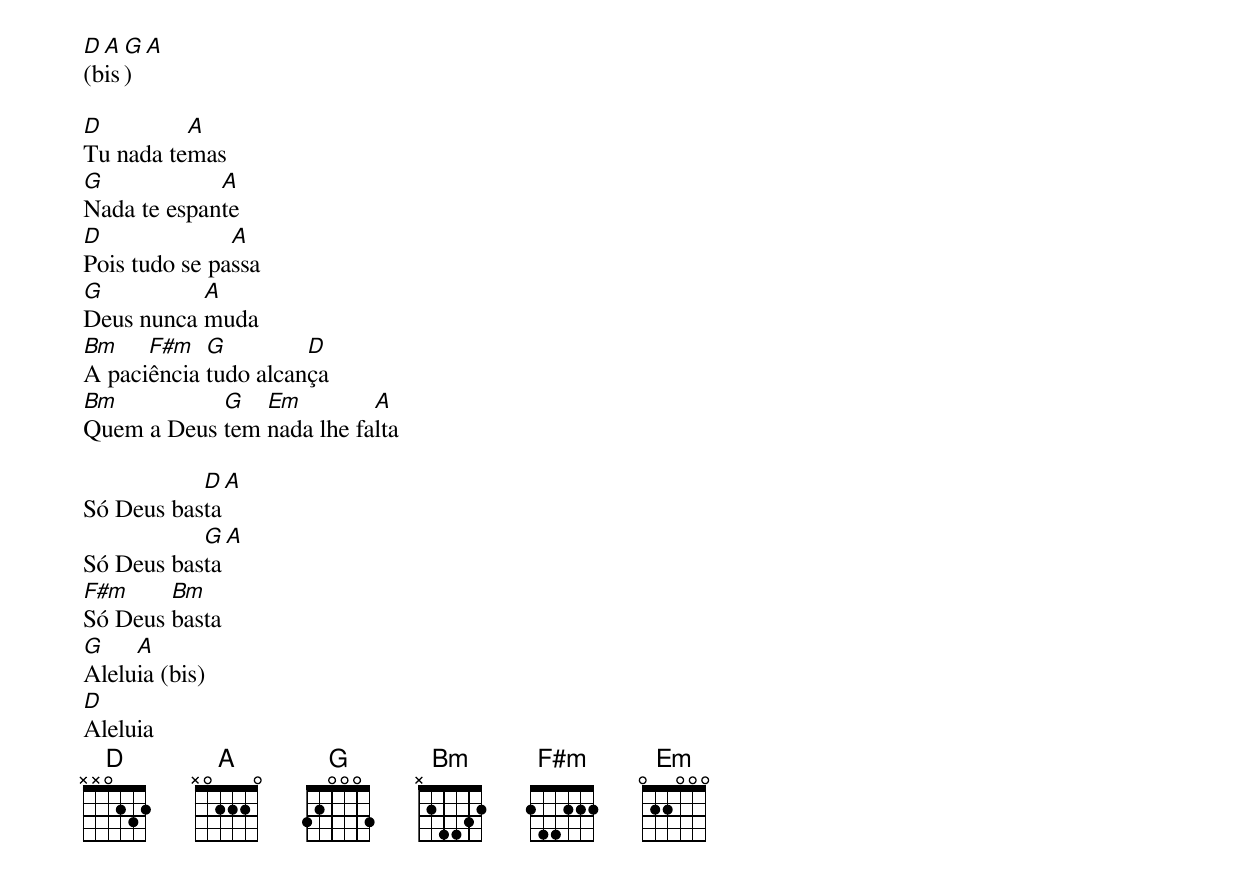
D A G A
(bis)

D         A
Tu nada temas
G            A
Nada te espante
D              A
Pois tudo se passa
G          A
Deus nunca muda
Bm    F#m   G         D
A paciência tudo alcança
Bm          G   Em         A
Quem a Deus tem nada lhe falta

           D  A
Só Deus basta
           G  A
Só Deus basta
F#m     Bm
Só Deus basta
G    A
Aleluia (bis)
D
Aleluia
